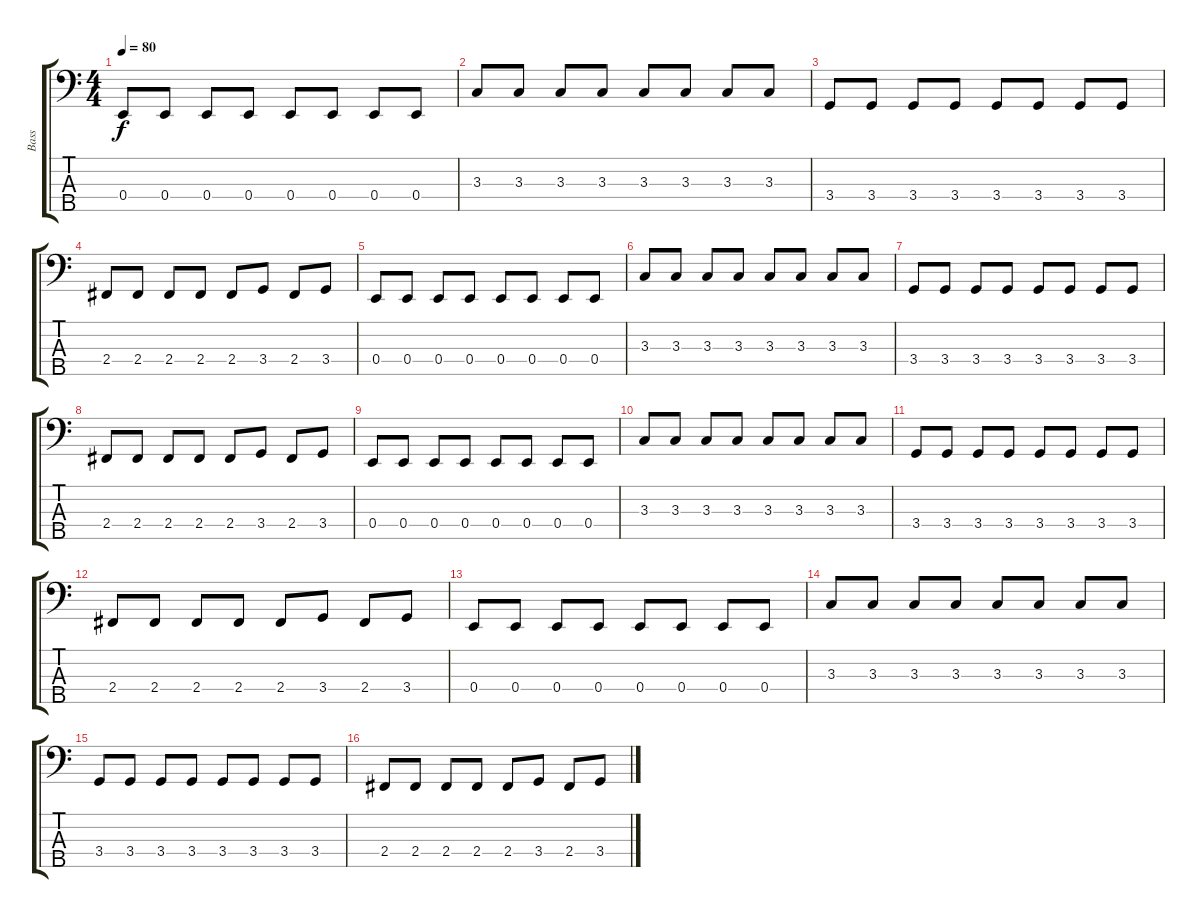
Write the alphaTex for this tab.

\track ("Bass" "Bass") {instrument electricbasspick}
\staff {score tabs}
\tuning (G2 D2 A1 E1 B0) {hide}
\ts (4 4)
\tempo 80
\clef f4
\ks c
0.4.8{dy f} 0.4.8 0.4.8 0.4.8 0.4.8 0.4.8 0.4.8 0.4.8 |
3.3.8 3.3.8 3.3.8 3.3.8 3.3.8 3.3.8 3.3.8 3.3.8 |
3.4.8 3.4.8 3.4.8 3.4.8 3.4.8 3.4.8 3.4.8 3.4.8 |
2.4.8 2.4.8 2.4.8 2.4.8 2.4.8 3.4.8 2.4.8 3.4.8 |
0.4.8 0.4.8 0.4.8 0.4.8 0.4.8 0.4.8 0.4.8 0.4.8 |
3.3.8 3.3.8 3.3.8 3.3.8 3.3.8 3.3.8 3.3.8 3.3.8 |
3.4.8 3.4.8 3.4.8 3.4.8 3.4.8 3.4.8 3.4.8 3.4.8 |
2.4.8 2.4.8 2.4.8 2.4.8 2.4.8 3.4.8 2.4.8 3.4.8 |
0.4.8 0.4.8 0.4.8 0.4.8 0.4.8 0.4.8 0.4.8 0.4.8 |
3.3.8 3.3.8 3.3.8 3.3.8 3.3.8 3.3.8 3.3.8 3.3.8 |
3.4.8 3.4.8 3.4.8 3.4.8 3.4.8 3.4.8 3.4.8 3.4.8 |
2.4.8 2.4.8 2.4.8 2.4.8 2.4.8 3.4.8 2.4.8 3.4.8 |
0.4.8 0.4.8 0.4.8 0.4.8 0.4.8 0.4.8 0.4.8 0.4.8 |
3.3.8 3.3.8 3.3.8 3.3.8 3.3.8 3.3.8 3.3.8 3.3.8 |
3.4.8 3.4.8 3.4.8 3.4.8 3.4.8 3.4.8 3.4.8 3.4.8 |
2.4.8 2.4.8 2.4.8 2.4.8 2.4.8 3.4.8 2.4.8 3.4.8
